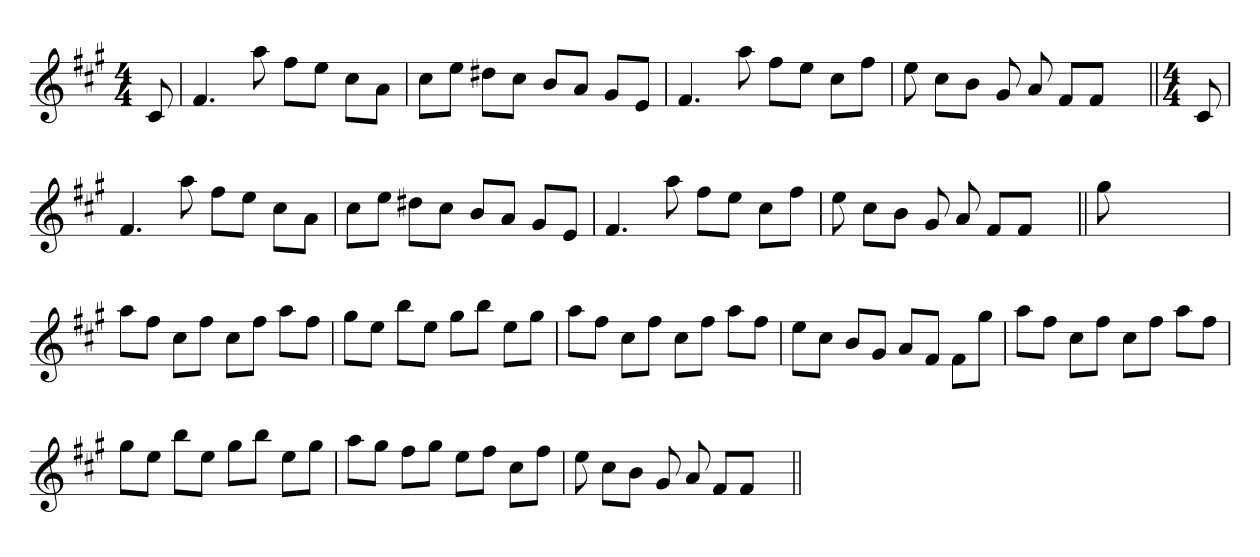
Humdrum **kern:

**kern
*part1
*staff1
*clefG2
*k[f#c#g#]
*A:
*M4/4
=1
8c#
=
4.f#
8aa
8ff#L
8eeJ
8cc#L
8aJ
=
8cc#L
8eeJ
8dd#XL
8cc#J
8bL
8aJ
8g#L
8eJ
=
4.f#
8aa
8ff#L
8eeJ
8cc#L
8ff#J
=
8ee
8cc#L
8bJ
8g#
8a
8f#L
8f#J
8ryy
=||
*M4/4
8c#
=
4.f#
8aa
8ff#L
8eeJ
8cc#L
8aJ
=
8cc#L
8eeJ
8dd#XL
8cc#J
8bL
8aJ
8g#L
8eJ
=
4.f#
8aa
8ff#L
8eeJ
8cc#L
8ff#J
=
8ee
8cc#L
8bJ
8g#
8a
8f#L
8f#J
8ryy
=||
8gg#
2..ryy
=
8aaL
8ff#J
8cc#L
8ff#J
8cc#L
8ff#J
8aaL
8ff#J
=
8gg#L
8eeJ
8bbL
8eeJ
8gg#L
8bbJ
8eeL
8gg#J
=
8aaL
8ff#J
8cc#L
8ff#J
8cc#L
8ff#J
8aaL
8ff#J
=
8eeL
8cc#J
8bL
8g#J
8aL
8f#J
8f#L
8gg#J
=
8aaL
8ff#J
8cc#L
8ff#J
8cc#L
8ff#J
8aaL
8ff#J
=
8gg#L
8eeJ
8bbL
8eeJ
8gg#L
8bbJ
8eeL
8gg#J
=
8aaL
8gg#J
8ff#L
8gg#J
8eeL
8ff#J
8cc#L
8ff#J
=
8ee
8cc#L
8bJ
8g#
8a
8f#L
8f#J
8ryy
=||
*-
